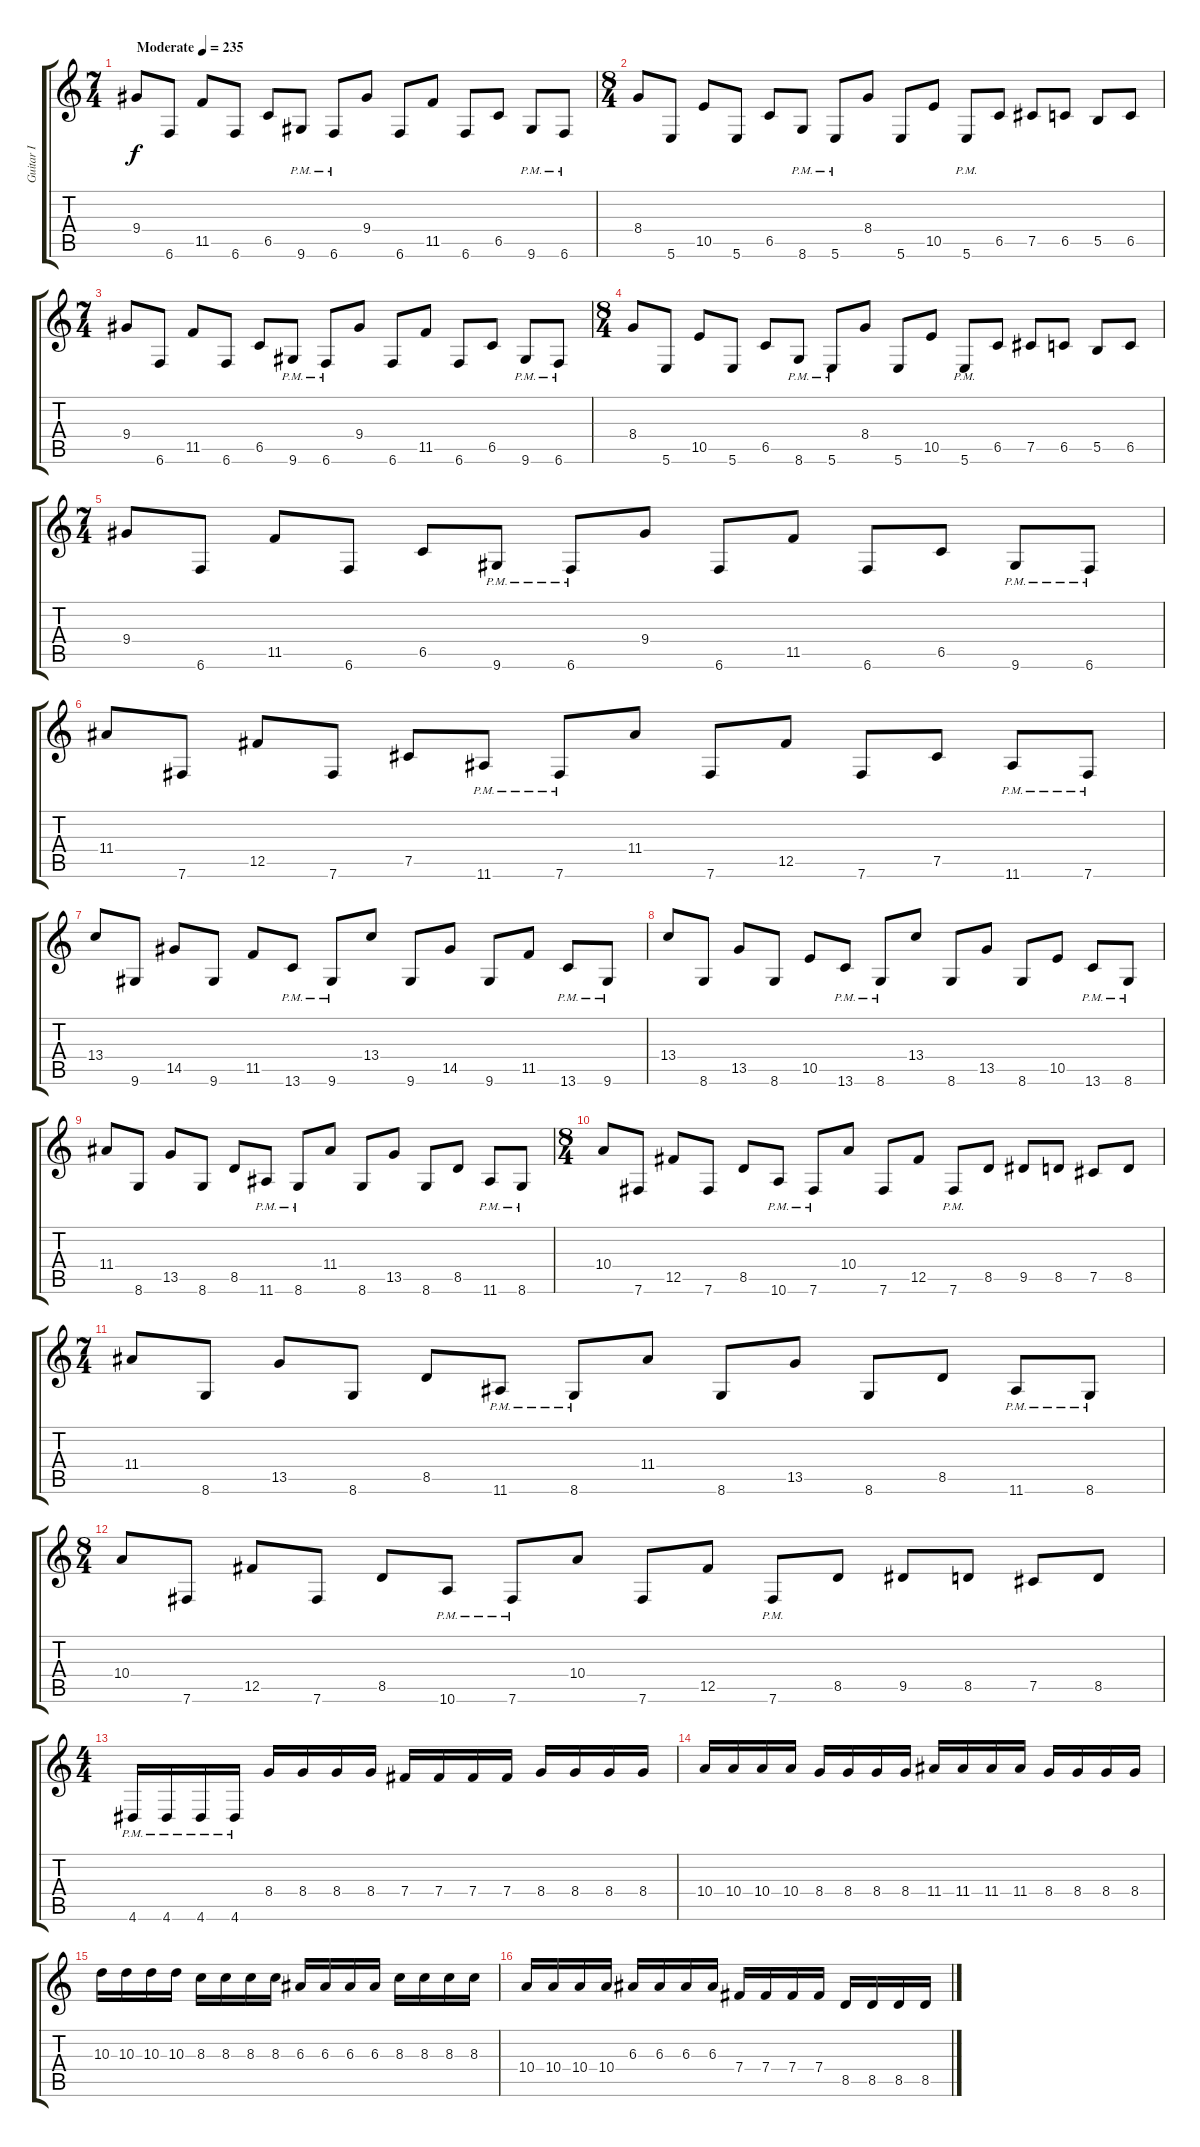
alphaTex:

\track ("Guitar I" "Guitar I") {instrument distortionguitar}
\staff {score tabs}
\tuning (Db4 Ab3 E3 B2 Gb2 B1) {hide}
\ts (7 4)
\tempo (235 "Moderate")
\clef g2
\ks c
9.4.8{dy f instrument distortionguitar} 6.6.8 11.5.8 6.6.8 6.5.8 9.6{pm}.8 6.6{pm}.8 9.4.8 6.6.8 11.5.8 6.6.8 6.5.8 9.6{pm}.8 6.6{pm}.8 |
\ts (8 4)
8.4.8 5.6.8 10.5.8 5.6.8 6.5.8 8.6{pm}.8 5.6{pm}.8 8.4.8 5.6.8 10.5.8 5.6{pm}.8 6.5.8 7.5.8 6.5.8 5.5.8 6.5.8 |
\ts (7 4)
9.4.8 6.6.8 11.5.8 6.6.8 6.5.8 9.6{pm}.8 6.6{pm}.8 9.4.8 6.6.8 11.5.8 6.6.8 6.5.8 9.6{pm}.8 6.6{pm}.8 |
\ts (8 4)
8.4.8 5.6.8 10.5.8 5.6.8 6.5.8 8.6{pm}.8 5.6{pm}.8 8.4.8 5.6.8 10.5.8 5.6{pm}.8 6.5.8 7.5.8 6.5.8 5.5.8 6.5.8 |
\ts (7 4)
9.4.8 6.6.8 11.5.8 6.6.8 6.5.8 9.6{pm}.8 6.6{pm}.8 9.4.8 6.6.8 11.5.8 6.6.8 6.5.8 9.6{pm}.8 6.6{pm}.8 |
11.4.8 7.6.8 12.5.8 7.6.8 7.5.8 11.6{pm}.8 7.6{pm}.8 11.4.8 7.6.8 12.5.8 7.6.8 7.5.8 11.6{pm}.8 7.6{pm}.8 |
13.4.8 9.6.8 14.5.8 9.6.8 11.5.8 13.6{pm}.8 9.6{pm}.8 13.4.8 9.6.8 14.5.8 9.6.8 11.5.8 13.6{pm}.8 9.6{pm}.8 |
13.4.8 8.6.8 13.5.8 8.6.8 10.5.8 13.6{pm}.8 8.6{pm}.8 13.4.8 8.6.8 13.5.8 8.6.8 10.5.8 13.6{pm}.8 8.6{pm}.8 |
11.4.8 8.6.8 13.5.8 8.6.8 8.5.8 11.6{pm}.8 8.6{pm}.8 11.4.8 8.6.8 13.5.8 8.6.8 8.5.8 11.6{pm}.8 8.6{pm}.8 |
\ts (8 4)
10.4.8 7.6.8 12.5.8 7.6.8 8.5.8 10.6{pm}.8 7.6{pm}.8 10.4.8 7.6.8 12.5.8 7.6{pm}.8 8.5.8 9.5.8 8.5.8 7.5.8 8.5.8 |
\ts (7 4)
11.4.8 8.6.8 13.5.8 8.6.8 8.5.8 11.6{pm}.8 8.6{pm}.8 11.4.8 8.6.8 13.5.8 8.6.8 8.5.8 11.6{pm}.8 8.6{pm}.8 |
\ts (8 4)
10.4.8 7.6.8 12.5.8 7.6.8 8.5.8 10.6{pm}.8 7.6{pm}.8 10.4.8 7.6.8 12.5.8 7.6{pm}.8 8.5.8 9.5.8 8.5.8 7.5.8 8.5.8 |
\ts (4 4)
4.6{pm}.16 4.6{pm}.16 4.6{pm}.16 4.6{pm}.16 8.4.16 8.4.16 8.4.16 8.4.16 7.4.16 7.4.16 7.4.16 7.4.16 8.4.16 8.4.16 8.4.16 8.4.16 |
10.4.16 10.4.16 10.4.16 10.4.16 8.4.16 8.4.16 8.4.16 8.4.16 11.4.16 11.4.16 11.4.16 11.4.16 8.4.16 8.4.16 8.4.16 8.4.16 |
10.3.16 10.3.16 10.3.16 10.3.16 8.3.16 8.3.16 8.3.16 8.3.16 6.3.16 6.3.16 6.3.16 6.3.16 8.3.16 8.3.16 8.3.16 8.3.16 |
10.4.16 10.4.16 10.4.16 10.4.16 6.3.16 6.3.16 6.3.16 6.3.16 7.4.16 7.4.16 7.4.16 7.4.16 8.5.16 8.5.16 8.5.16 8.5.16
